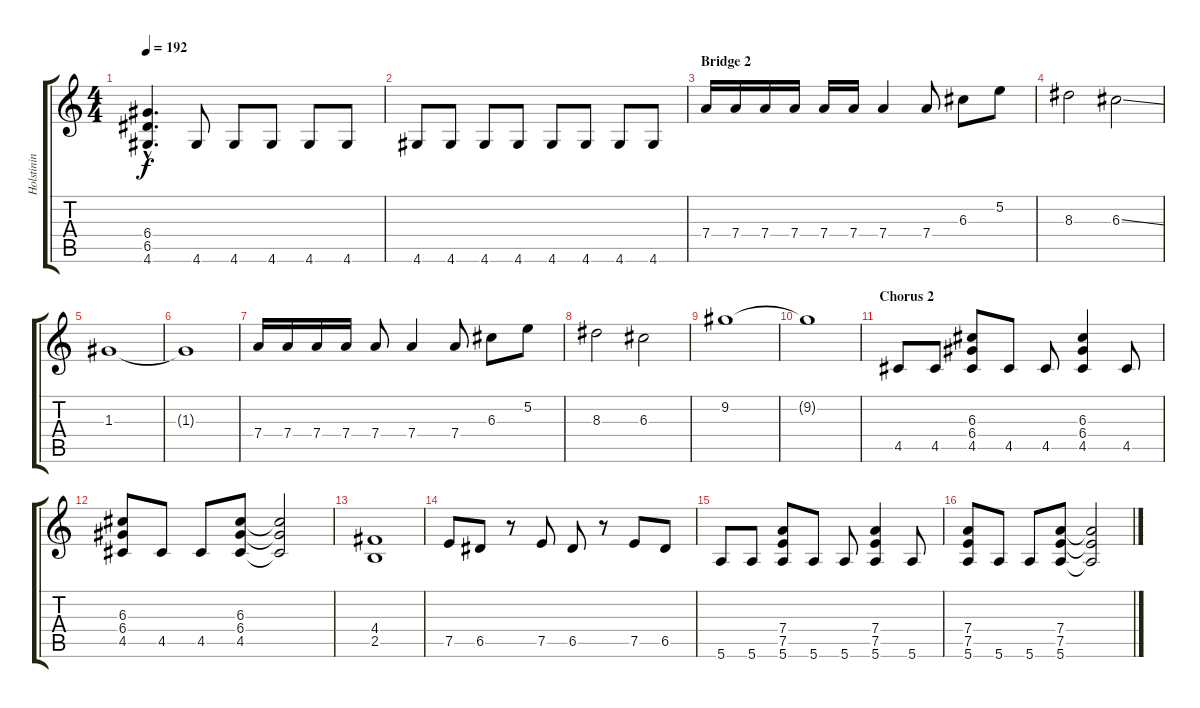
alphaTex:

\track ("Holstinin 1" "Holstinin ") {instrument overdrivenguitar}
\staff {score tabs}
\tuning (E4 B3 G3 D3 A2 E2) {hide}
\ts (4 4)
\tempo 192
\clef g2
\ks c
(6.4{hac} 6.5{hac} 4.6{hac}).4{d dy f} 4.6.8 4.6.8 4.6.8 4.6.8 4.6.8 |
4.6.8 4.6.8 4.6.8 4.6.8 4.6.8 4.6.8 4.6.8 4.6.8 |
\section ("" "Bridge 2")
7.4.16 7.4.16 7.4.16 7.4.16 7.4.16 7.4.16 7.4.4 7.4.8 6.3.8 5.2.8 |
8.3.2 6.3{ss}.2 |
1.3.1 |
1.3{t}.1 |
7.4.16 7.4.16 7.4.16 7.4.16 7.4.8 7.4.4 7.4.8 6.3.8 5.2.8 |
8.3.2 6.3.2 |
9.2.1 |
9.2{t}.1 |
\section ("" "Chorus 2")
4.5.8 4.5.8 (6.3 6.4 4.5).8 4.5.8 4.5.8 (6.3 6.4 4.5).4 4.5.8 |
(6.3 6.4 4.5).8 4.5.8 4.5.8 (6.3 6.4 4.5).8 (6.3{t} 6.4{t} 4.5{t}).2 |
(4.4 2.5).1 |
7.5.8 6.5.8 r.8 7.5.8 6.5.8 r.8 7.5.8 6.5.8 |
5.6.8 5.6.8 (7.4 7.5 5.6).8 5.6.8 5.6.8 (7.4 7.5 5.6).4 5.6.8 |
(7.4 7.5 5.6).8 5.6.8 5.6.8 (7.4 7.5 5.6).8 (7.4{t} 7.5{t} 5.6{t}).2
